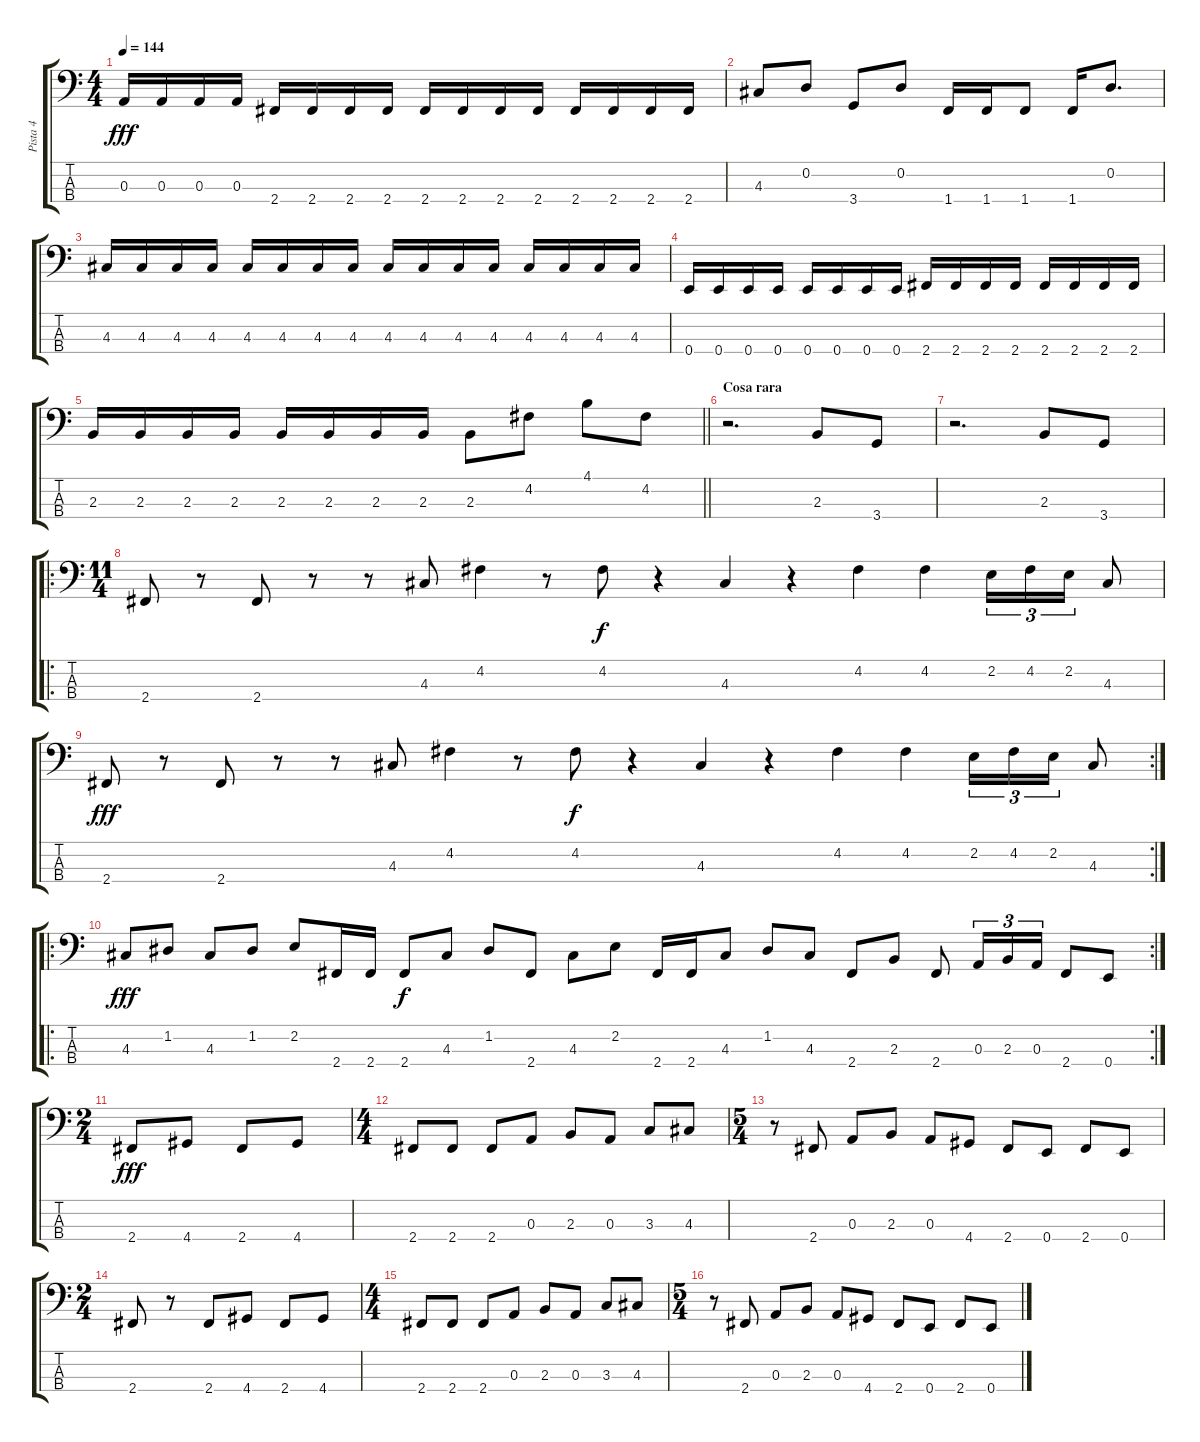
\track ("Pista 4" "Pista 4") {instrument electricbassfinger}
\staff {score tabs}
\tuning (G2 D2 A1 E1) {hide}
\ts (4 4)
\tempo 144
\clef f4
\ks c
0.3.16{dy fff} 0.3.16 0.3.16 0.3.16 2.4.16 2.4.16 2.4.16 2.4.16 2.4.16 2.4.16 2.4.16 2.4.16 2.4.16 2.4.16 2.4.16 2.4.16 |
4.3.8 0.2.8 3.4.8 0.2.8 1.4.16 1.4.16 1.4.8 1.4.16 0.2.8{d} |
4.3.16 4.3.16 4.3.16 4.3.16 4.3.16 4.3.16 4.3.16 4.3.16 4.3.16 4.3.16 4.3.16 4.3.16 4.3.16 4.3.16 4.3.16 4.3.16 |
0.4.16 0.4.16 0.4.16 0.4.16 0.4.16 0.4.16 0.4.16 0.4.16 2.4.16 2.4.16 2.4.16 2.4.16 2.4.16 2.4.16 2.4.16 2.4.16 |
\barLineRight lightlight
2.3.16 2.3.16 2.3.16 2.3.16 2.3.16 2.3.16 2.3.16 2.3.16 2.3.8 4.2.8 4.1.8 4.2.8 |
\section ("" "Cosa rara")
r.2{d} 2.3.8 3.4.8 |
r.2{d} 2.3.8 3.4.8 |
\ro
\ts (11 4)
2.4.8 r.8 2.4.8 r.8 r.8 4.3.8 4.2.4 r.8 4.2.8{dy f} r.4 4.3.4 r.4 4.2.4 4.2.4 2.2.16{tu (3 2)} 4.2.16{tu (3 2)} 2.2.16{tu (3 2)} 4.3.8 |
\rc 2
2.4.8{dy fff} r.8 2.4.8 r.8 r.8 4.3.8 4.2.4 r.8 4.2.8{dy f} r.4 4.3.4 r.4 4.2.4 4.2.4 2.2.16{tu (3 2)} 4.2.16{tu (3 2)} 2.2.16{tu (3 2)} 4.3.8 |
\ro
\rc 2
4.3.8{dy fff} 1.2.8 4.3.8 1.2.8 2.2.8 2.4.16 2.4.16 2.4.8{dy f} 4.3.8 1.2.8 2.4.8 4.3.8 2.2.8 2.4.16 2.4.16 4.3.8 1.2.8 4.3.8 2.4.8 2.3.8 2.4.8 0.3.16{tu (3 2)} 2.3.16{tu (3 2)} 0.3.16{tu (3 2)} 2.4.8 0.4.8 |
\ts (2 4)
2.4.8{dy fff} 4.4.8 2.4.8 4.4.8 |
\ts (4 4)
2.4.8 2.4.8 2.4.8 0.3.8 2.3.8 0.3.8 3.3.8 4.3.8 |
\ts (5 4)
r.8 2.4.8 0.3.8 2.3.8 0.3.8 4.4.8 2.4.8 0.4.8 2.4.8 0.4.8 |
\ts (2 4)
2.4.8 r.8 2.4.8 4.4.8 2.4.8 4.4.8 |
\ts (4 4)
2.4.8 2.4.8 2.4.8 0.3.8 2.3.8 0.3.8 3.3.8 4.3.8 |
\ts (5 4)
r.8 2.4.8 0.3.8 2.3.8 0.3.8 4.4.8 2.4.8 0.4.8 2.4.8 0.4.8
